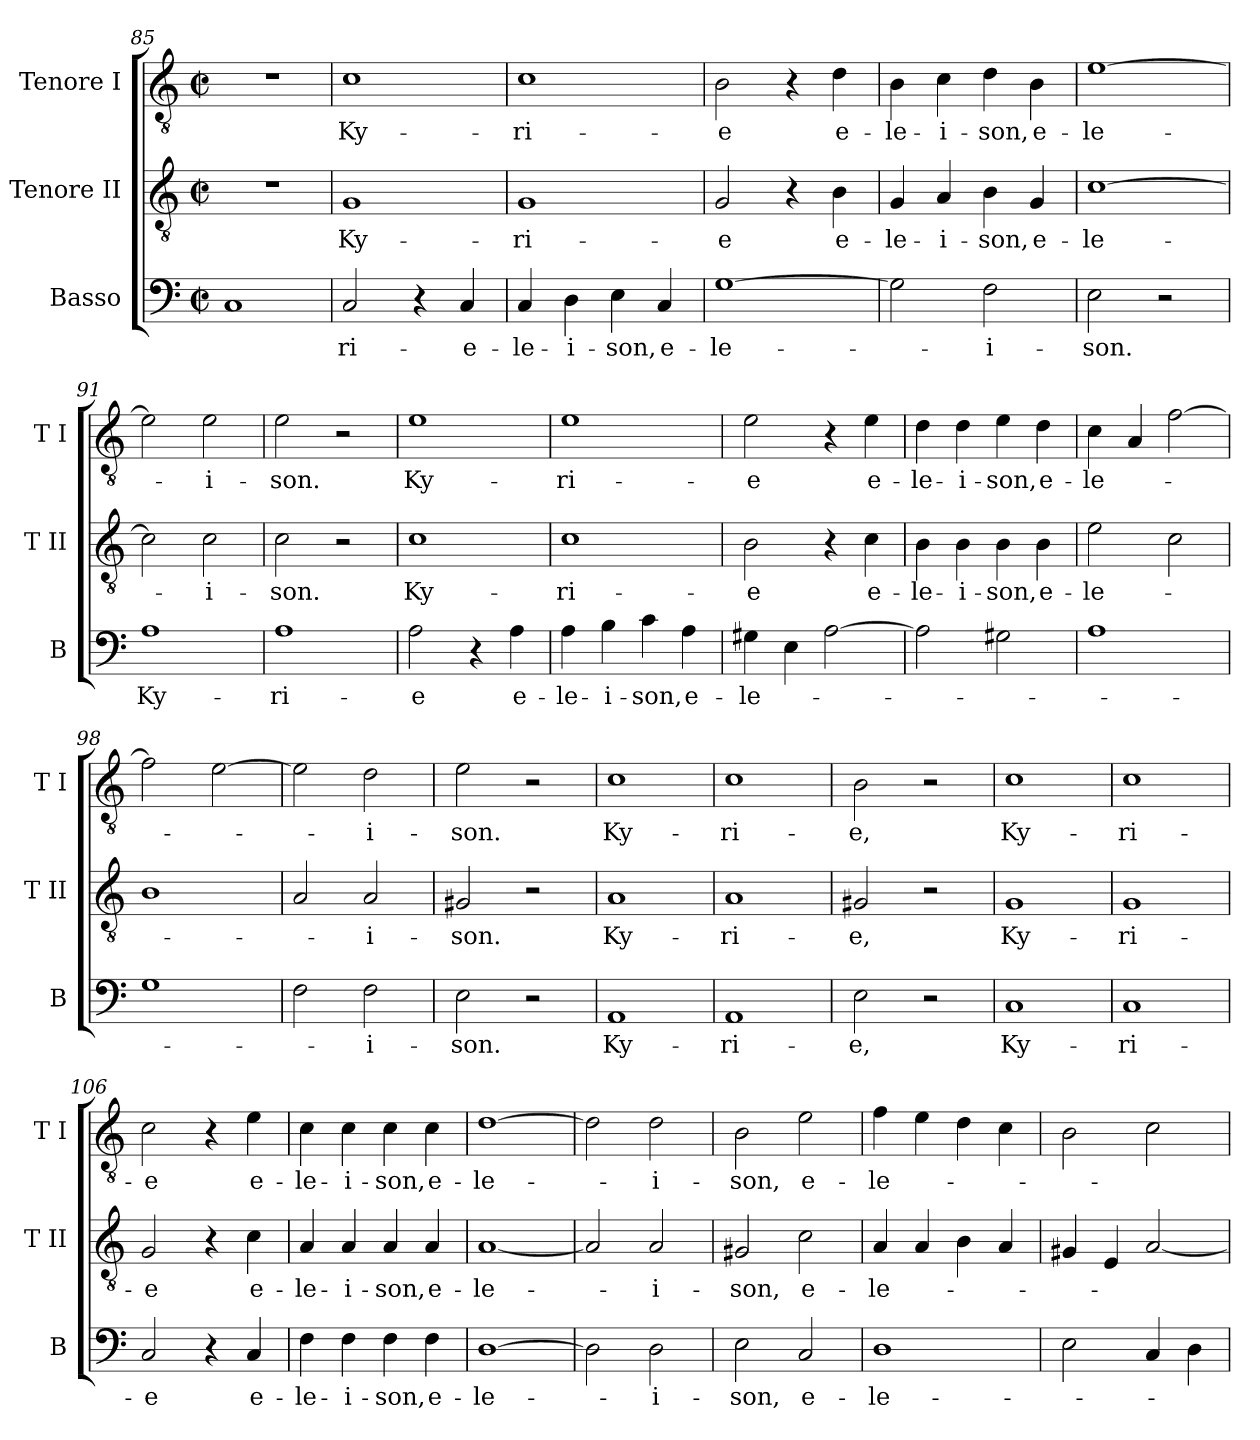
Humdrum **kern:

**kern	**text	**kern	**text	**kern	**text
*part3	*part3	*part2	*part2	*part1	*part1
*staff3	*staff3	*staff2	*staff2	*staff1	*staff1
*I"Basso	*	*I"Tenore II	*	*I"Tenore I	*
*I'B	*	*I'T II	*	*I'T I	*
*clefF4	*	*clefGv2	*	*clefGv2	*
*k[]	*	*k[]	*	*k[]	*
*C:	*	*C:	*	*C:	*
*M2/2	*	*M2/2	*	*M2/2	*
*met(c|)	*	*met(c|)	*	*met(c|)	*
=85	=85	=85	=85	=85	=85
1C	.	1r	.	1r	.
=86	=86	=86	=86	=86	=86
2C/	-ri-	1G	Ky-	1c	Ky-
4r	.	.	.	.	.
4C/	-e-	.	.	.	.
=87	=87	=87	=87	=87	=87
4C/	-le-	1G	-ri-	1c	-ri-
4D\	-i-	.	.	.	.
4E\	-son,	.	.	.	.
4C/	e-	.	.	.	.
=88	=88	=88	=88	=88	=88
[1G	-le-	2G/	-e	2B\	-e
.	.	4r	.	4r	.
.	.	4B\	e-	4d\	e-
!!LO:LB:g=z
=89	=89	=89	=89	=89	=89
2G\]	.	4G/	-le-	4B\	-le-
.	.	4A/	-i-	4c\	-i-
2F\	-i-	4B\	-son,	4d\	-son,
.	.	4G/	e-	4B\	e-
=90	=90	=90	=90	=90	=90
2E\	-son.	[1c	-le-	[1e	-le-
2r	.	.	.	.	.
=91	=91	=91	=91	=91	=91
1A	Ky-	2c\]	.	2e\]	.
.	.	2c\	-i-	2e\	-i-
=92	=92	=92	=92	=92	=92
1A	-ri-	2c\	-son.	2e\	-son.
.	.	2r	.	2r	.
=93	=93	=93	=93	=93	=93
2A\	-e	1c	Ky-	1e	Ky-
4r	.	.	.	.	.
4A\	e-	.	.	.	.
=94	=94	=94	=94	=94	=94
4A\	-le-	1c	-ri-	1e	-ri-
4B\	-i-	.	.	.	.
4c\	-son,	.	.	.	.
4A\	e-	.	.	.	.
=95	=95	=95	=95	=95	=95
4G#X\	-le-	2B\	-e	2e\	-e
4E\	.	.	.	.	.
[2A\	.	4r	.	4r	.
.	.	4c\	e-	4e\	e-
=96	=96	=96	=96	=96	=96
2A\]	.	4B\	-le-	4d\	-le-
.	.	4B\	-i-	4d\	-i-
2G#X\	.	4B\	-son,	4e\	-son,
.	.	4B\	e-	4d\	e-
!!LO:PB:g=z
=97	=97	=97	=97	=97	=97
1A	.	2e\	-le-	4c\	-le-
.	.	.	.	4A/	.
.	.	2c\	.	[2f\	.
=98	=98	=98	=98	=98	=98
1G	.	1B	.	2f\]	.
.	.	.	.	[2e\	.
=99	=99	=99	=99	=99	=99
2F\	.	2A/	.	2e\]	.
2F\	-i-	2A/	-i-	2d\	-i-
=100	=100	=100	=100	=100	=100
2E\	-son.	2G#X/	-son.	2e\	-son.
2r	.	2r	.	2r	.
=101	=101	=101	=101	=101	=101
1AA	Ky-	1A	Ky-	1c	Ky-
=102	=102	=102	=102	=102	=102
1AA	-ri-	1A	-ri-	1c	-ri-
=103	=103	=103	=103	=103	=103
2E\	-e,	2G#X/	-e,	2B\	-e,
2r	.	2r	.	2r	.
=104	=104	=104	=104	=104	=104
1C	Ky-	1G	Ky-	1c	Ky-
=105	=105	=105	=105	=105	=105
1C	-ri-	1G	-ri-	1c	-ri-
=106	=106	=106	=106	=106	=106
2C/	-e	2G/	-e	2c\	-e
4r	.	4r	.	4r	.
4C/	e-	4c\	e-	4e\	e-
!!LO:LB:g=z
=107	=107	=107	=107	=107	=107
4F\	-le-	4A/	-le-	4c\	-le-
4F\	-i-	4A/	-i-	4c\	-i-
4F\	-son,	4A/	-son,	4c\	-son,
4F\	e-	4A/	e-	4c\	e-
=108	=108	=108	=108	=108	=108
[1D	-le-	[1A	-le-	[1d	-le-
=109	=109	=109	=109	=109	=109
2D\]	.	2A/]	.	2d\]	.
2D\	-i-	2A/	-i-	2d\	-i-
=110	=110	=110	=110	=110	=110
2E\	-son,	2G#X/	-son,	2B\	-son,
2C/	e-	2c\	e-	2e\	e-
=111	=111	=111	=111	=111	=111
1D	-le-	4A/	-le-	4f\	-le-
.	.	4A/	.	4e\	.
.	.	4B\	.	4d\	.
.	.	4A/	.	4c\	.
=112	=112	=112	=112	=112	=112
2E\	.	4G#X/	.	2B\	.
.	.	4E/	.	.	.
4C/	.	[2A/	.	2c\	.
4D\	.	.	.	.	.
=	=	=	=	=	=
*-	*-	*-	*-	*-	*-
